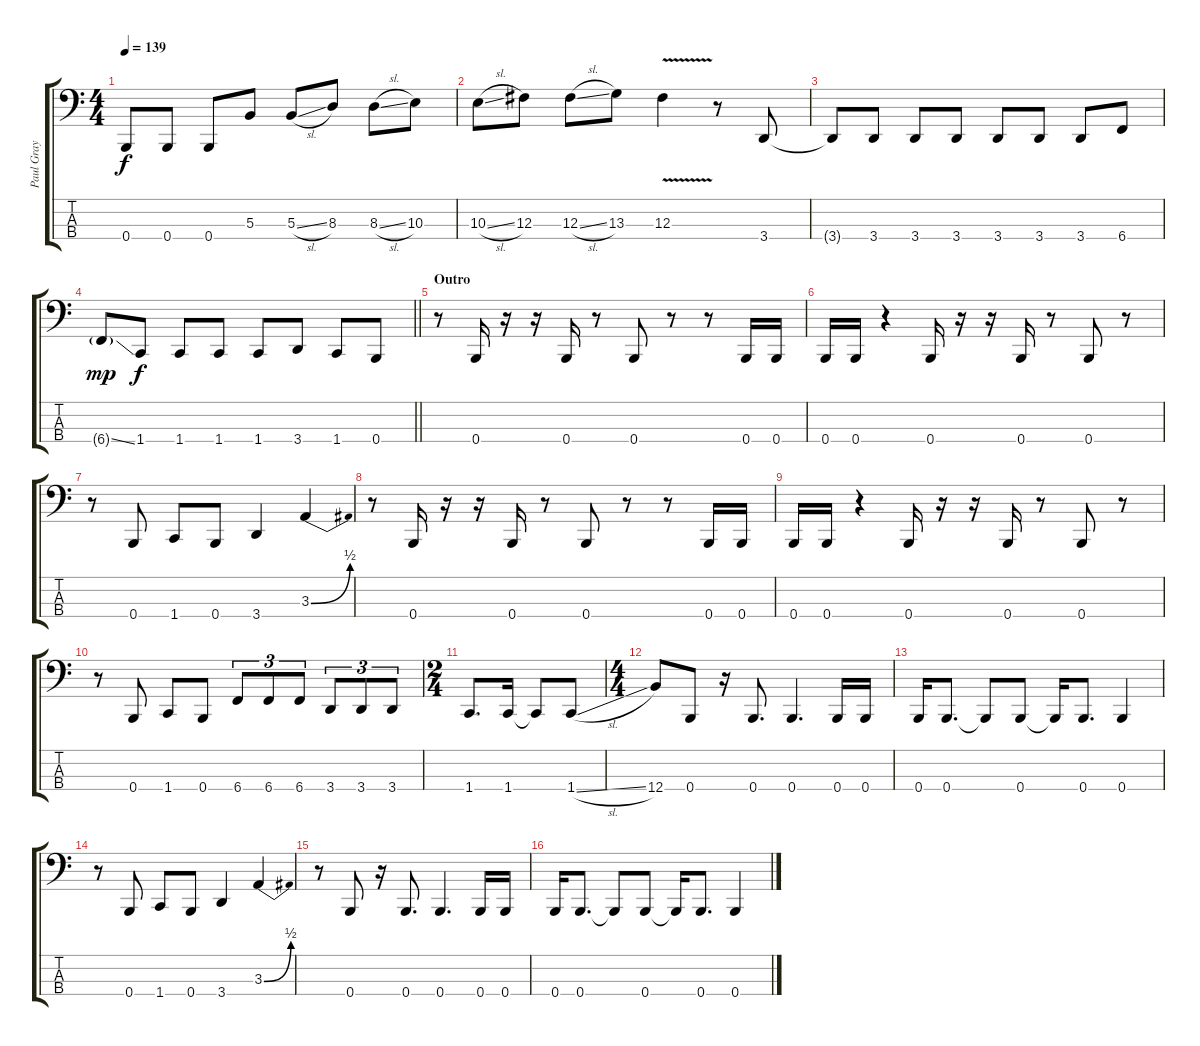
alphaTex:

\track ("Paul Gray" "Paul Gray") {instrument electricbasspick}
\staff {score tabs}
\tuning (E2 B1 Gb1 B0) {hide}
\ts (4 4)
\tempo 139
\clef f4
\ks c
0.4{t}.8{dy f} 0.4.8 0.4.8 5.3.8 5.3{sl}.8 8.3.8 8.3{sl}.8 10.3.8 |
10.3{sl}.8 12.3.8 12.3{sl}.8 13.3.8 12.3{v}.4 r.8 3.4.8 |
3.4{t}.8 3.4.8 3.4.8 3.4.8 3.4.8 3.4.8 3.4.8 6.4.8 |
\barLineRight lightlight
6.4{ss g}.8{dy mp} 1.4.8{dy f} 1.4.8 1.4.8 1.4.8 3.4.8 1.4.8 0.4.8 |
\section ("" "Outro")
r.8 0.4.16 r.16 r.16 0.4.16 r.8 0.4.8 r.8 r.8 0.4.16 0.4.16 |
0.4.16 0.4.16 r.4 0.4.16 r.16 r.16 0.4.16 r.8 0.4.8 r.8 |
r.8 0.4.8 1.4.8 0.4.8 3.4.4 3.3{be (bend 0 0 60 2)}.4 |
r.8 0.4.16 r.16 r.16 0.4.16 r.8 0.4.8 r.8 r.8 0.4.16 0.4.16 |
0.4.16 0.4.16 r.4 0.4.16 r.16 r.16 0.4.16 r.8 0.4.8 r.8 |
r.8 0.4.8 1.4.8 0.4.8 6.4.8{tu (3 2)} 6.4.8{tu (3 2)} 6.4.8{tu (3 2)} 3.4.8{tu (3 2)} 3.4.8{tu (3 2)} 3.4.8{tu (3 2)} |
\ts (2 4)
1.4.8{d} 1.4.16 1.4{t}.8 1.4{sl}.8 |
\ts (4 4)
12.4.8 0.4.8 r.16 0.4.8{d} 0.4.4{d} 0.4.16 0.4.16 |
0.4.16 0.4.8{d} 0.4{t}.8 0.4.8 0.4{t}.16 0.4.8{d} 0.4.4 |
r.8 0.4.8 1.4.8 0.4.8 3.4.4 3.3{be (bend 0 0 60 2)}.4 |
r.8 0.4.8 r.16 0.4.8{d} 0.4.4{d} 0.4.16 0.4.16 |
0.4.16 0.4.8{d} 0.4{t}.8 0.4.8 0.4{t}.16 0.4.8{d} 0.4.4
